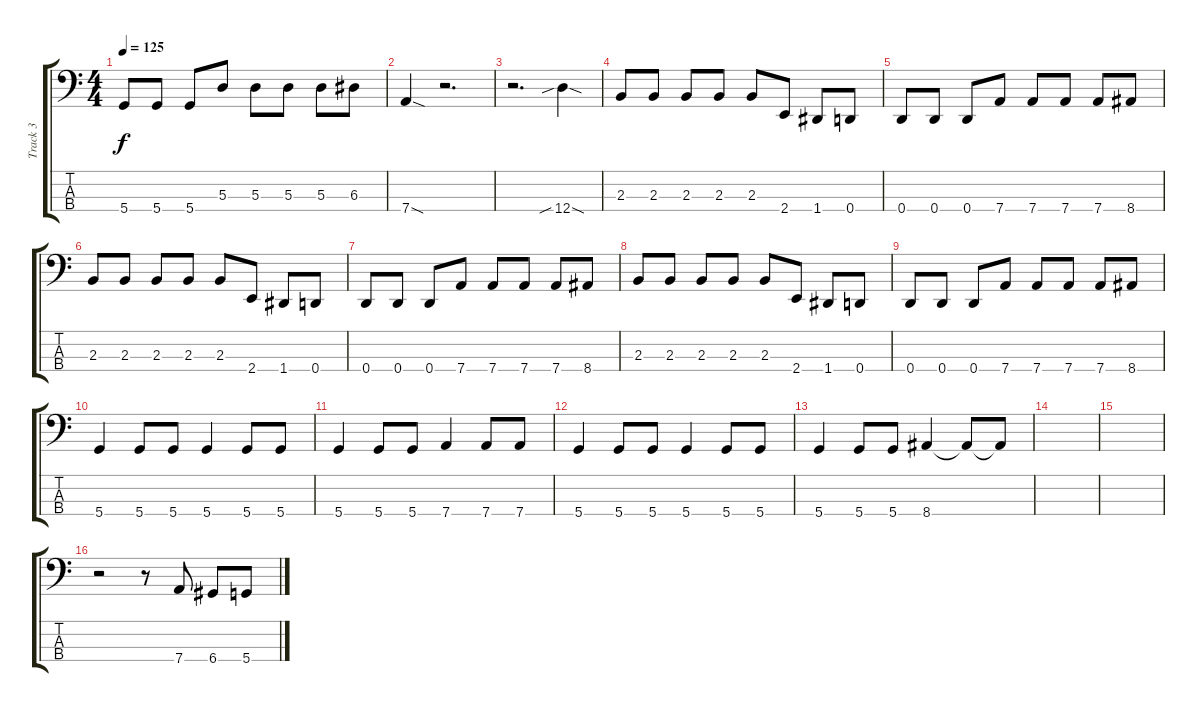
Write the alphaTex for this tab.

\track ("Track 3" "Track 3") {instrument electricbassfinger}
\staff {score tabs}
\tuning (G2 D2 A1 D1) {hide}
\ts (4 4)
\tempo 125
\clef f4
\ks c
5.4.8{dy f} 5.4.8 5.4.8 5.3.8 5.3.8 5.3.8 5.3.8 6.3.8 |
7.4{sod}.4 r.2{d} |
r.2{d} 12.4{sib sod}.4 |
2.3.8 2.3.8 2.3.8 2.3.8 2.3.8 2.4.8 1.4.8 0.4.8 |
0.4.8 0.4.8 0.4.8 7.4.8 7.4.8 7.4.8 7.4.8 8.4.8 |
2.3.8 2.3.8 2.3.8 2.3.8 2.3.8 2.4.8 1.4.8 0.4.8 |
0.4.8 0.4.8 0.4.8 7.4.8 7.4.8 7.4.8 7.4.8 8.4.8 |
2.3.8 2.3.8 2.3.8 2.3.8 2.3.8 2.4.8 1.4.8 0.4.8 |
0.4.8 0.4.8 0.4.8 7.4.8 7.4.8 7.4.8 7.4.8 8.4.8 |
5.4.4 5.4.8 5.4.8 5.4.4 5.4.8 5.4.8 |
5.4.4 5.4.8 5.4.8 7.4.4 7.4.8 7.4.8 |
5.4.4 5.4.8 5.4.8 5.4.4 5.4.8 5.4.8 |
5.4.4 5.4.8 5.4.8 8.4.4 8.4{t}.8 8.4{t}.8 |
|
|
r.2 r.8 7.4.8 6.4.8 5.4.8
